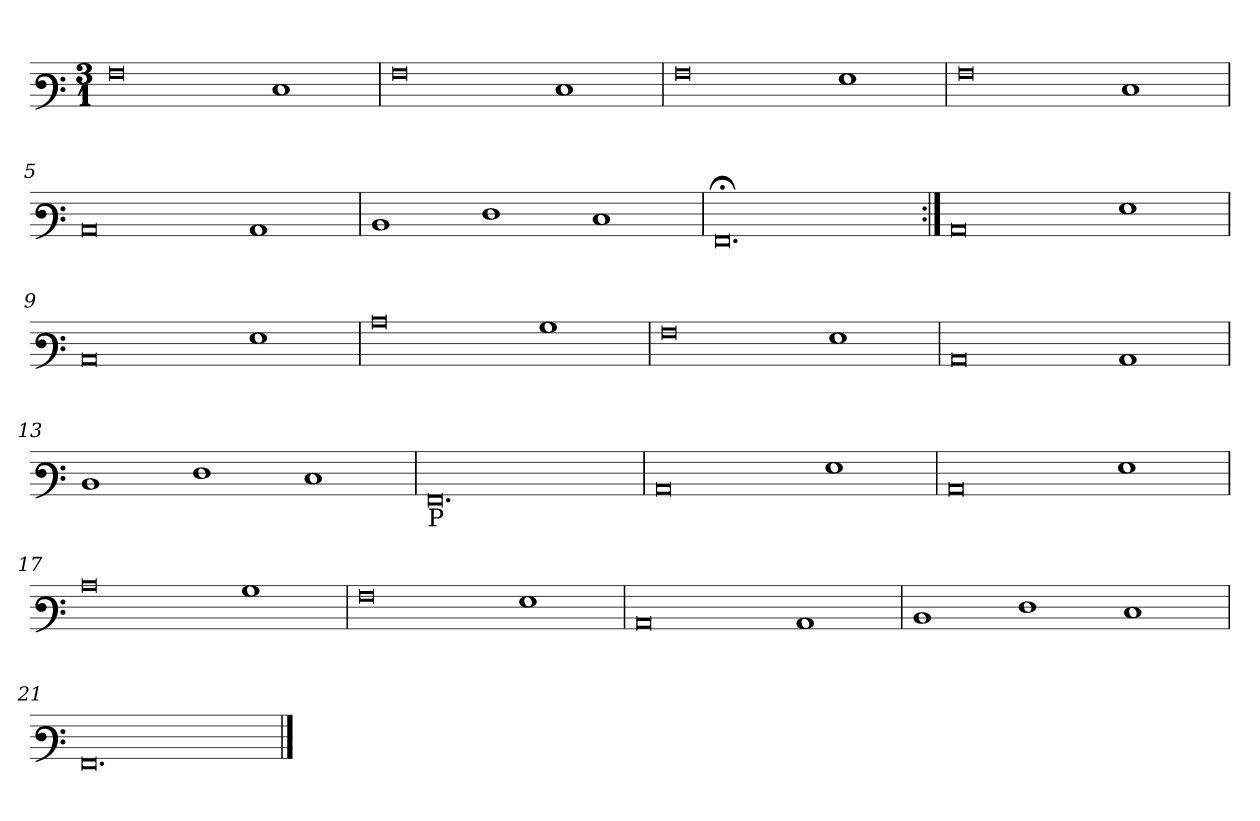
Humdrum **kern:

**kern
*part1
*staff1
*clefF3
*k[]
*M3/1
=1
0A
1E
=2
0A
1E
=3
0A
1G
=4
0A
1E
=5
0C
1C
=6
1D
1F
1E
=7
0.AA;<
=8:|!
0C
1G
=9
0C
1G
=10
0c
1B
=11
0A
1G
=12
0C
1C
=13
1D
1F
1E
=14
!LO:TX:b:t=P
0.AA
=15
0C
1G
=16
0C
1G
=17
0c
1B
=18
0A
1G
=19
0C
1C
=20
1D
1F
1E
=21
0.AA
==
*-
